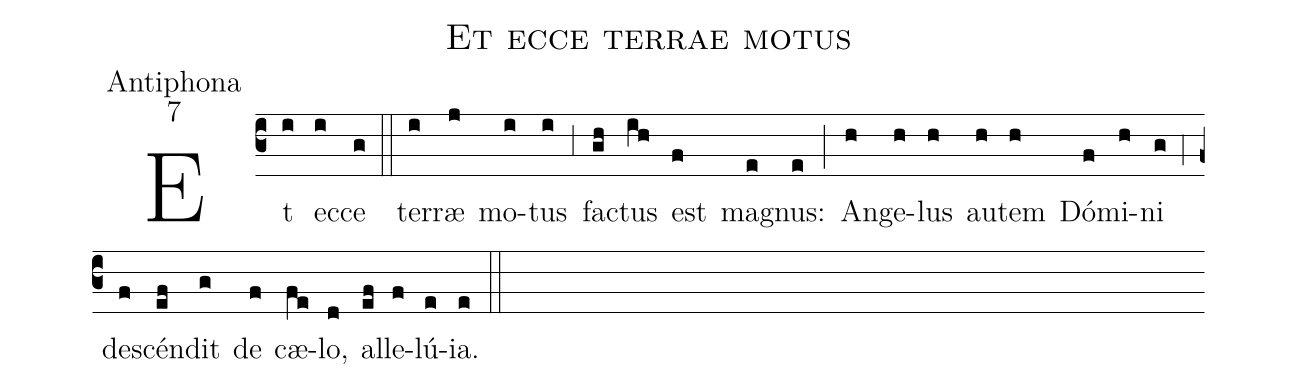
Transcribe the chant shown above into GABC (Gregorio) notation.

name:Et ecce terrae motus;
office-part:Antiphona;
mode:7;
%%
(c3) Et(i) ec(i)ce(g) (::)
ter(i)ræ(j) mo(i)tus(i) (,3) fa(gh)ctus(ih) est(f) ma(e)gnus:(e) (;) An(h)ge(h)lus(h) au(h)tem(h) Dó(f)mi(h)ni(g) (,4) de(f)scén(ef)dit(g) de(f) cæ(fe)lo,(d) al(ef)le(f)lú(e)ia.(e) (::)
